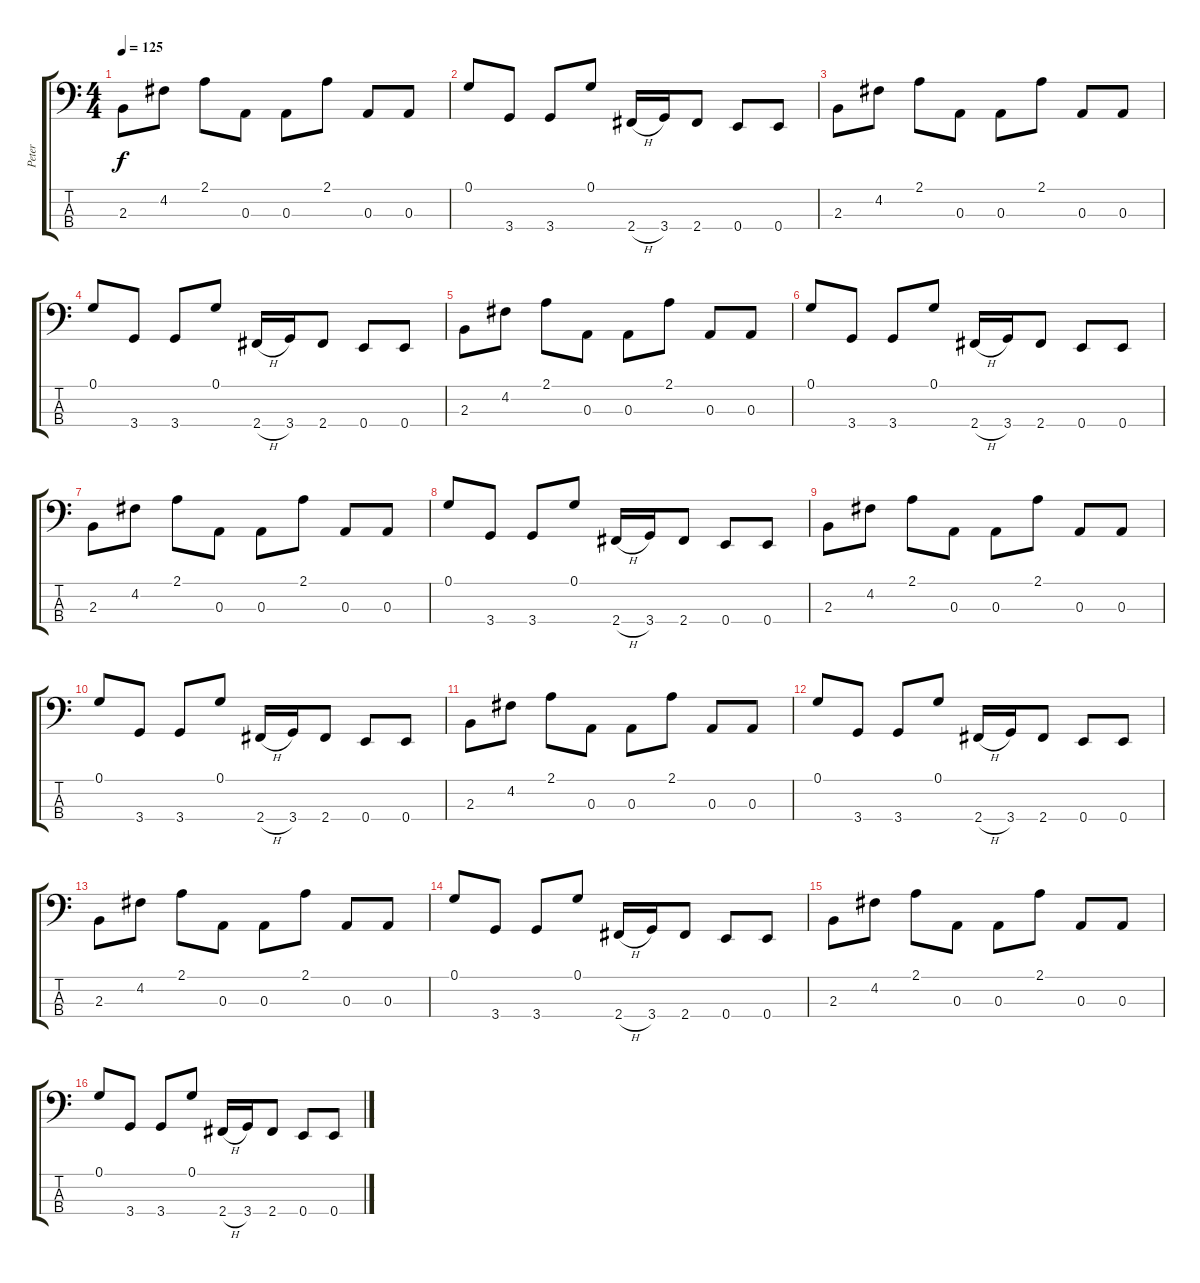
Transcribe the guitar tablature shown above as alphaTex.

\track ("Peter" "Peter") {instrument electricbasspick}
\staff {score tabs}
\tuning (G2 D2 A1 E1) {hide}
\ts (4 4)
\tempo 125
\clef f4
\ks c
2.3.8{dy f} 4.2.8 2.1.8 0.3.8 0.3.8 2.1.8 0.3.8 0.3.8 |
0.1.8 3.4.8 3.4.8 0.1.8 2.4{h}.16 3.4.16 2.4.8 0.4.8 0.4.8 |
2.3.8 4.2.8 2.1.8 0.3.8 0.3.8 2.1.8 0.3.8 0.3.8 |
0.1.8 3.4.8 3.4.8 0.1.8 2.4{h}.16 3.4.16 2.4.8 0.4.8 0.4.8 |
2.3.8 4.2.8 2.1.8 0.3.8 0.3.8 2.1.8 0.3.8 0.3.8 |
0.1.8 3.4.8 3.4.8 0.1.8 2.4{h}.16 3.4.16 2.4.8 0.4.8 0.4.8 |
2.3.8 4.2.8 2.1.8 0.3.8 0.3.8 2.1.8 0.3.8 0.3.8 |
0.1.8 3.4.8 3.4.8 0.1.8 2.4{h}.16 3.4.16 2.4.8 0.4.8 0.4.8 |
2.3.8 4.2.8 2.1.8 0.3.8 0.3.8 2.1.8 0.3.8 0.3.8 |
0.1.8 3.4.8 3.4.8 0.1.8 2.4{h}.16 3.4.16 2.4.8 0.4.8 0.4.8 |
2.3.8 4.2.8 2.1.8 0.3.8 0.3.8 2.1.8 0.3.8 0.3.8 |
0.1.8 3.4.8 3.4.8 0.1.8 2.4{h}.16 3.4.16 2.4.8 0.4.8 0.4.8 |
2.3.8 4.2.8 2.1.8 0.3.8 0.3.8 2.1.8 0.3.8 0.3.8 |
0.1.8 3.4.8 3.4.8 0.1.8 2.4{h}.16 3.4.16 2.4.8 0.4.8 0.4.8 |
2.3.8 4.2.8 2.1.8 0.3.8 0.3.8 2.1.8 0.3.8 0.3.8 |
0.1.8 3.4.8 3.4.8 0.1.8 2.4{h}.16 3.4.16 2.4.8 0.4.8 0.4.8
